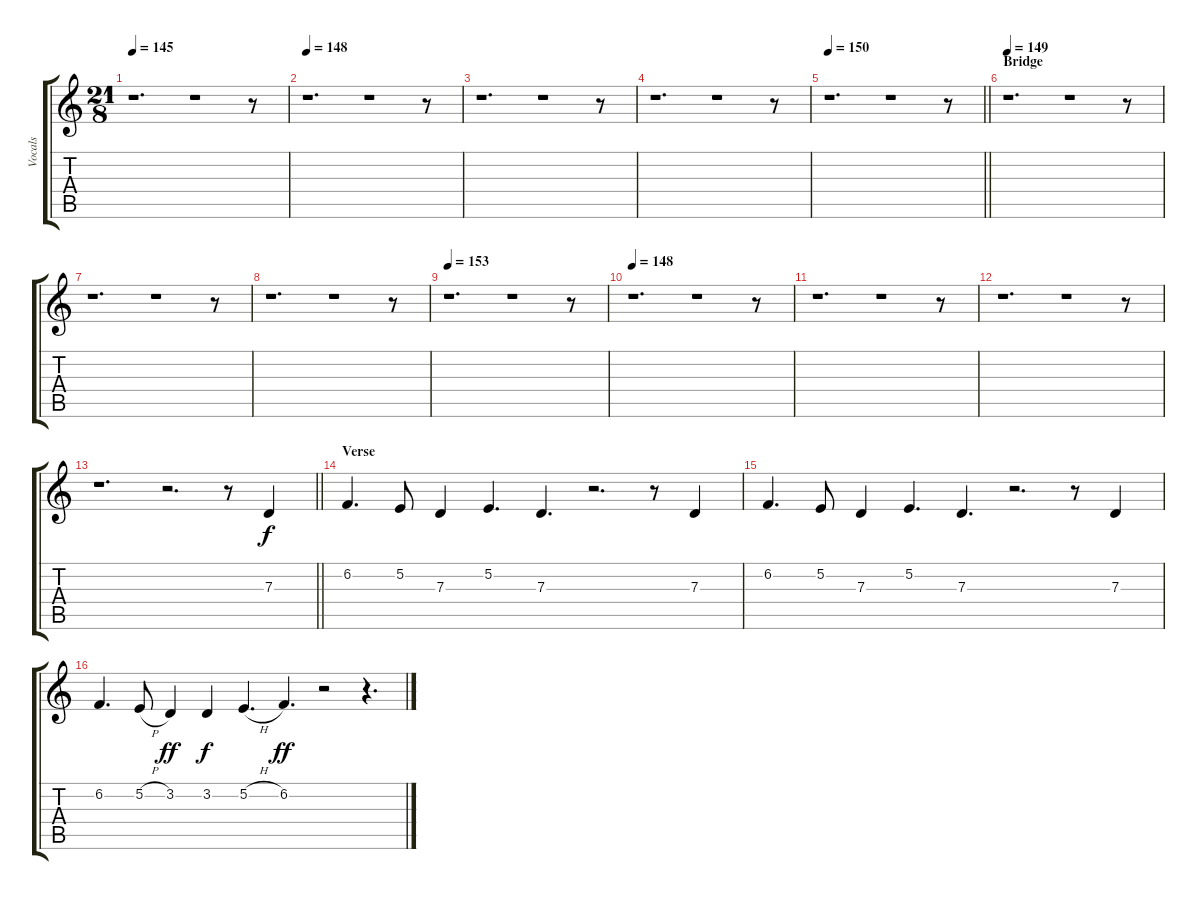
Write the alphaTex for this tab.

\track ("Vocals" "Vocals") {instrument clarinet}
\staff {score tabs}
\tuning (E4 B3 G3 D3 A2 D2) {hide}
\ts (21 8)
\tempo 145
\clef g2
\ks c
r.1{d dy mf} r.1 r.8 |
\tempo 148
r.1{d} r.1 r.8 |
r.1{d} r.1 r.8 |
r.1{d} r.1 r.8 |
\tempo 150
\barLineRight lightlight
r.1{d} r.1 r.8 |
\section ("" "Bridge")
\tempo 149
r.1{d} r.1 r.8 |
r.1{d} r.1 r.8 |
r.1{d} r.1 r.8 |
\tempo 153
r.1{d} r.1 r.8 |
\tempo 148
r.1{d} r.1 r.8 |
r.1{d} r.1 r.8 |
r.1{d} r.1 r.8 |
\barLineRight lightlight
r.1{d} r.2{d} r.8 7.3.4{dy f} |
\section ("" "Verse")
6.2.4{d} 5.2.8 7.3.4 5.2.4{d} 7.3.4{d} r.2{d} r.8 7.3.4 |
6.2.4{d} 5.2.8 7.3.4 5.2.4{d} 7.3.4{d} r.2{d} r.8 7.3.4 |
6.2.4{d} 5.2{h}.8 3.2.4{dy ff} 3.2.4{dy f} 5.2{h}.4{d} 6.2.4{d dy ff} r.2 r.4{d}
